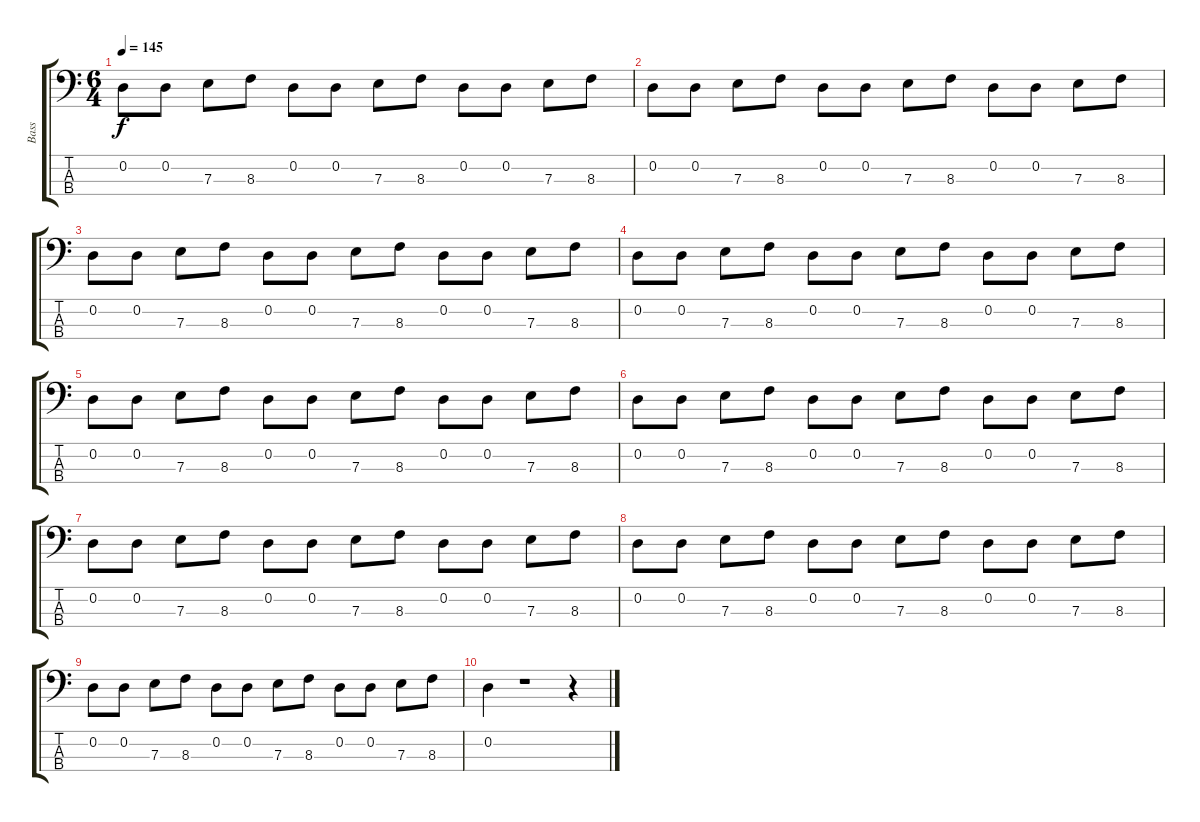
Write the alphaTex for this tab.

\track ("Bass" "Bass") {instrument electricbassfinger}
\staff {score tabs}
\tuning (G2 D2 A1 E1) {hide}
\ts (6 4)
\tempo 145
\clef f4
\ks c
0.2.8{dy f} 0.2.8 7.3.8 8.3.8 0.2.8 0.2.8 7.3.8 8.3.8 0.2.8 0.2.8 7.3.8 8.3.8 |
0.2.8 0.2.8 7.3.8 8.3.8 0.2.8 0.2.8 7.3.8 8.3.8 0.2.8 0.2.8 7.3.8 8.3.8 |
0.2.8 0.2.8 7.3.8 8.3.8 0.2.8 0.2.8 7.3.8 8.3.8 0.2.8 0.2.8 7.3.8 8.3.8 |
0.2.8 0.2.8 7.3.8 8.3.8 0.2.8 0.2.8 7.3.8 8.3.8 0.2.8 0.2.8 7.3.8 8.3.8 |
0.2.8 0.2.8 7.3.8 8.3.8 0.2.8 0.2.8 7.3.8 8.3.8 0.2.8 0.2.8 7.3.8 8.3.8 |
0.2.8 0.2.8 7.3.8 8.3.8 0.2.8 0.2.8 7.3.8 8.3.8 0.2.8 0.2.8 7.3.8 8.3.8 |
0.2.8 0.2.8 7.3.8 8.3.8 0.2.8 0.2.8 7.3.8 8.3.8 0.2.8 0.2.8 7.3.8 8.3.8 |
0.2.8 0.2.8 7.3.8 8.3.8 0.2.8 0.2.8 7.3.8 8.3.8 0.2.8 0.2.8 7.3.8 8.3.8 |
0.2.8 0.2.8 7.3.8 8.3.8 0.2.8 0.2.8 7.3.8 8.3.8 0.2.8 0.2.8 7.3.8 8.3.8 |
0.2.4 r.1 r.4
